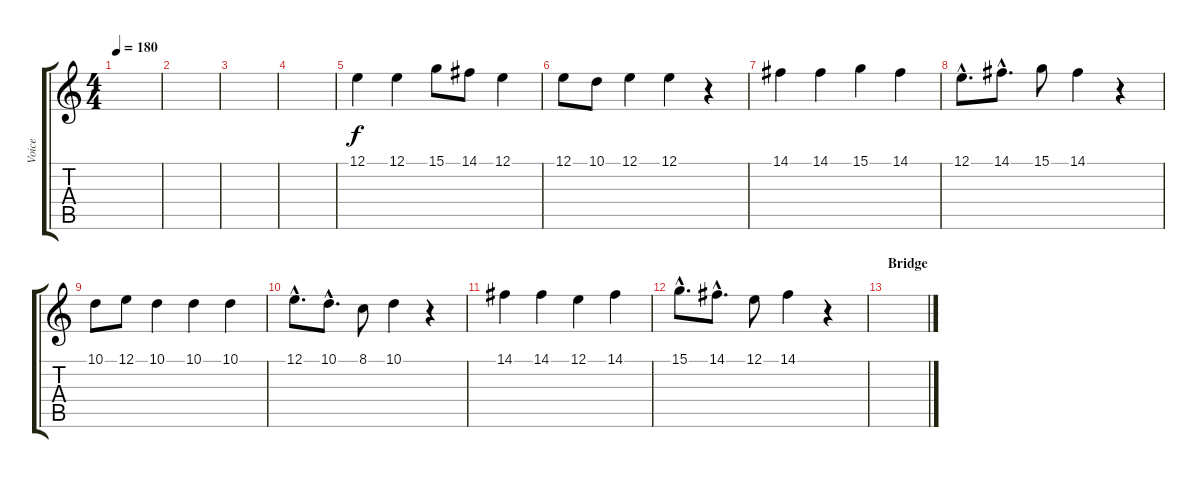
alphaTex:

\track ("Voice" "Voice") {instrument choiraahs}
\staff {score tabs}
\tuning (E4 B3 G3 D3 A2 E2) {hide}
\ts (4 4)
\tempo 180
\clef g2
\ks c
|
|
|
|
12.1.4 12.1.4 15.1.8 14.1.8 12.1.4 |
12.1.8 10.1.8 12.1.4 12.1.4 r.4 |
14.1.4 14.1.4 15.1.4 14.1.4 |
12.1{hac}.8{d} 14.1{hac}.8{d} 15.1.8 14.1.4 r.4 |
10.1.8 12.1.8 10.1.4 10.1.4 10.1.4 |
12.1{hac}.8{d} 10.1{hac}.8{d} 8.1.8 10.1.4 r.4 |
14.1.4 14.1.4 12.1.4 14.1.4 |
15.1{hac}.8{d} 14.1{hac}.8{d} 12.1.8 14.1.4 r.4 |
\section ("" "Bridge")
